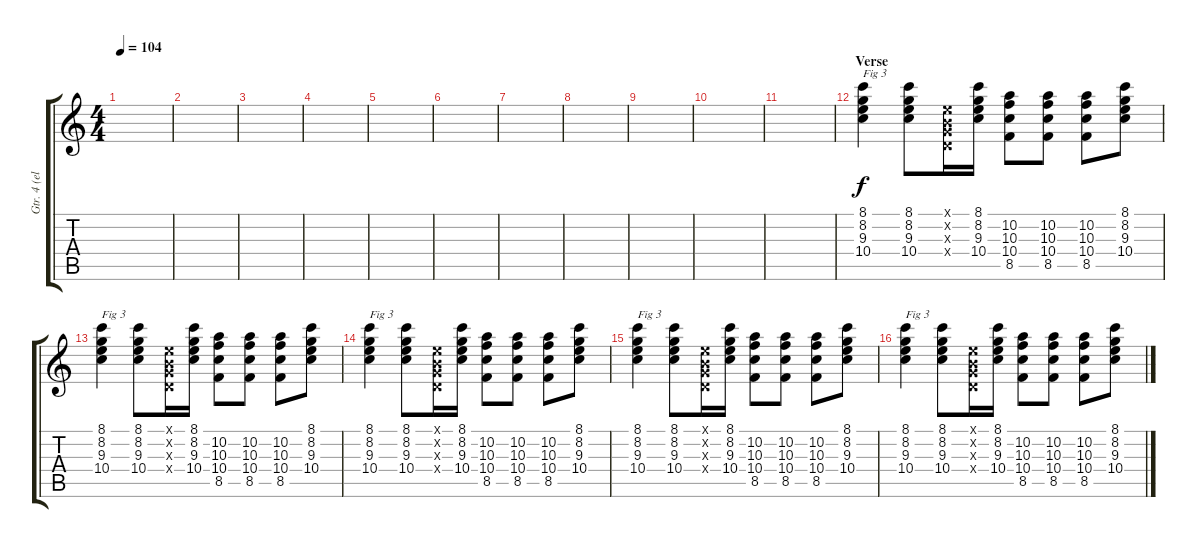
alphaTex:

\track ("Gtr. 4 (elec.)" "Gtr. 4 (el") {instrument electricguitarjazz}
\staff {score tabs}
\tuning (E4 B3 G3 D3 A2 E2) {hide}
\ts (4 4)
\tempo 104
\clef g2
\ks c
|
|
|
|
|
|
|
|
|
|
|
\section ("" "Verse")
(8.1 8.2 9.3 10.4).4{txt "Fig 3"} (8.1 8.2 9.3 10.4).8 (0.1{x} 0.2{x} 0.3{x} 0.4{x}).16 (8.1 8.2 9.3 10.4).16 (10.2 10.3 10.4 8.5).8 (10.2 10.3 10.4 8.5).8 (10.2 10.3 10.4 8.5).8 (8.1 8.2 9.3 10.4).8 |
(8.1 8.2 9.3 10.4).4{txt "Fig 3"} (8.1 8.2 9.3 10.4).8 (0.1{x} 0.2{x} 0.3{x} 0.4{x}).16 (8.1 8.2 9.3 10.4).16 (10.2 10.3 10.4 8.5).8 (10.2 10.3 10.4 8.5).8 (10.2 10.3 10.4 8.5).8 (8.1 8.2 9.3 10.4).8 |
(8.1 8.2 9.3 10.4).4{txt "Fig 3"} (8.1 8.2 9.3 10.4).8 (0.1{x} 0.2{x} 0.3{x} 0.4{x}).16 (8.1 8.2 9.3 10.4).16 (10.2 10.3 10.4 8.5).8 (10.2 10.3 10.4 8.5).8 (10.2 10.3 10.4 8.5).8 (8.1 8.2 9.3 10.4).8 |
(8.1 8.2 9.3 10.4).4{txt "Fig 3"} (8.1 8.2 9.3 10.4).8 (0.1{x} 0.2{x} 0.3{x} 0.4{x}).16 (8.1 8.2 9.3 10.4).16 (10.2 10.3 10.4 8.5).8 (10.2 10.3 10.4 8.5).8 (10.2 10.3 10.4 8.5).8 (8.1 8.2 9.3 10.4).8 |
(8.1 8.2 9.3 10.4).4{txt "Fig 3"} (8.1 8.2 9.3 10.4).8 (0.1{x} 0.2{x} 0.3{x} 0.4{x}).16 (8.1 8.2 9.3 10.4).16 (10.2 10.3 10.4 8.5).8 (10.2 10.3 10.4 8.5).8 (10.2 10.3 10.4 8.5).8 (8.1 8.2 9.3 10.4).8
